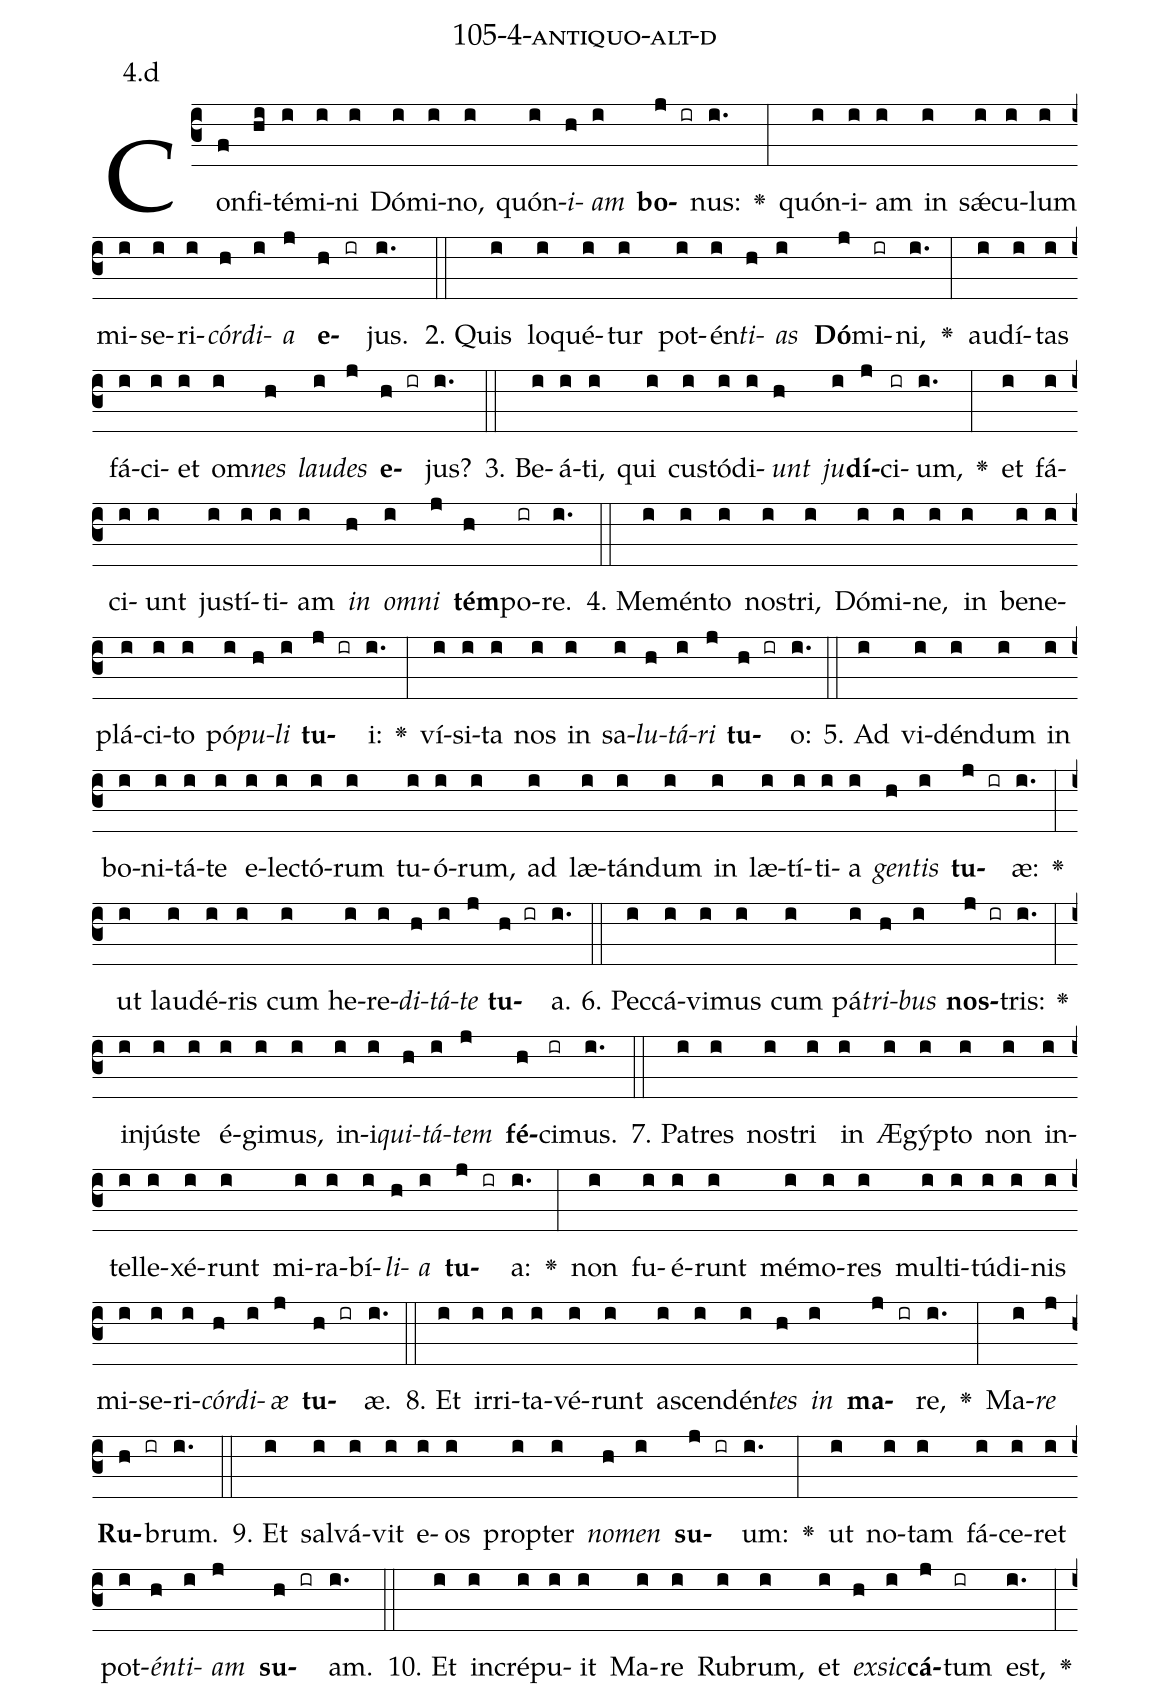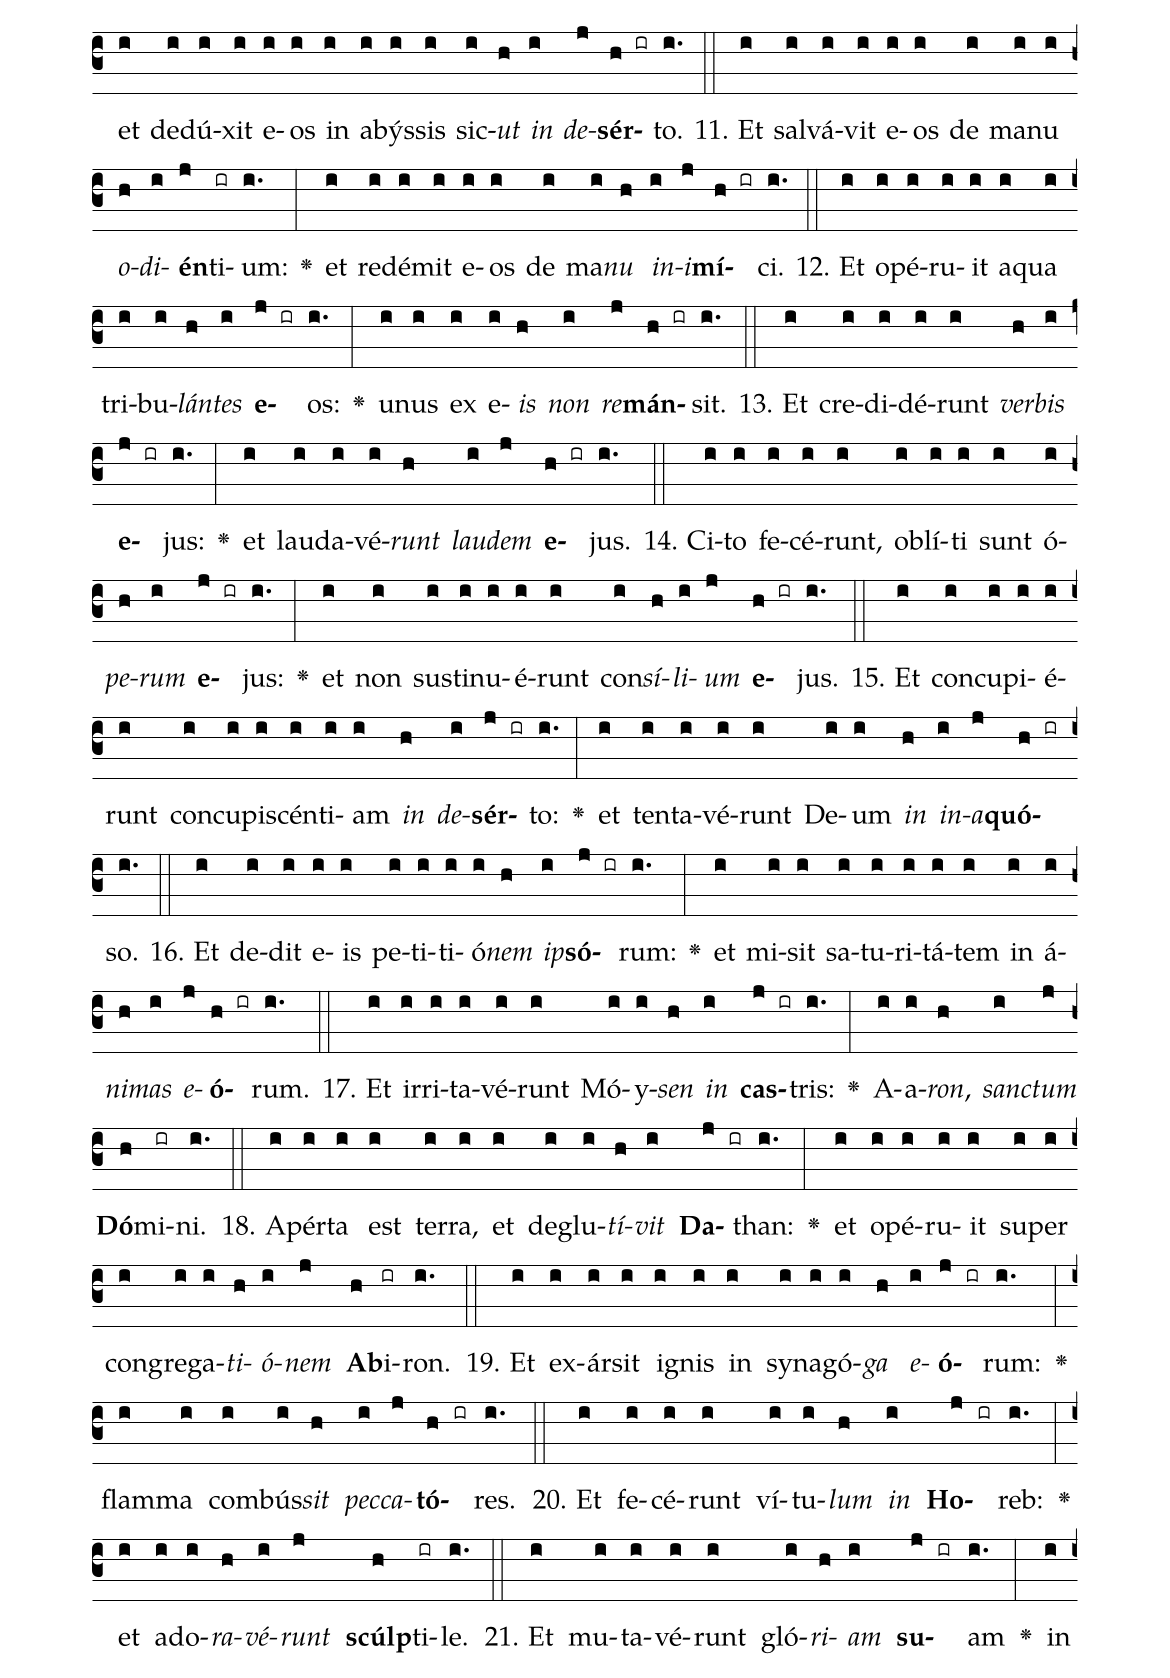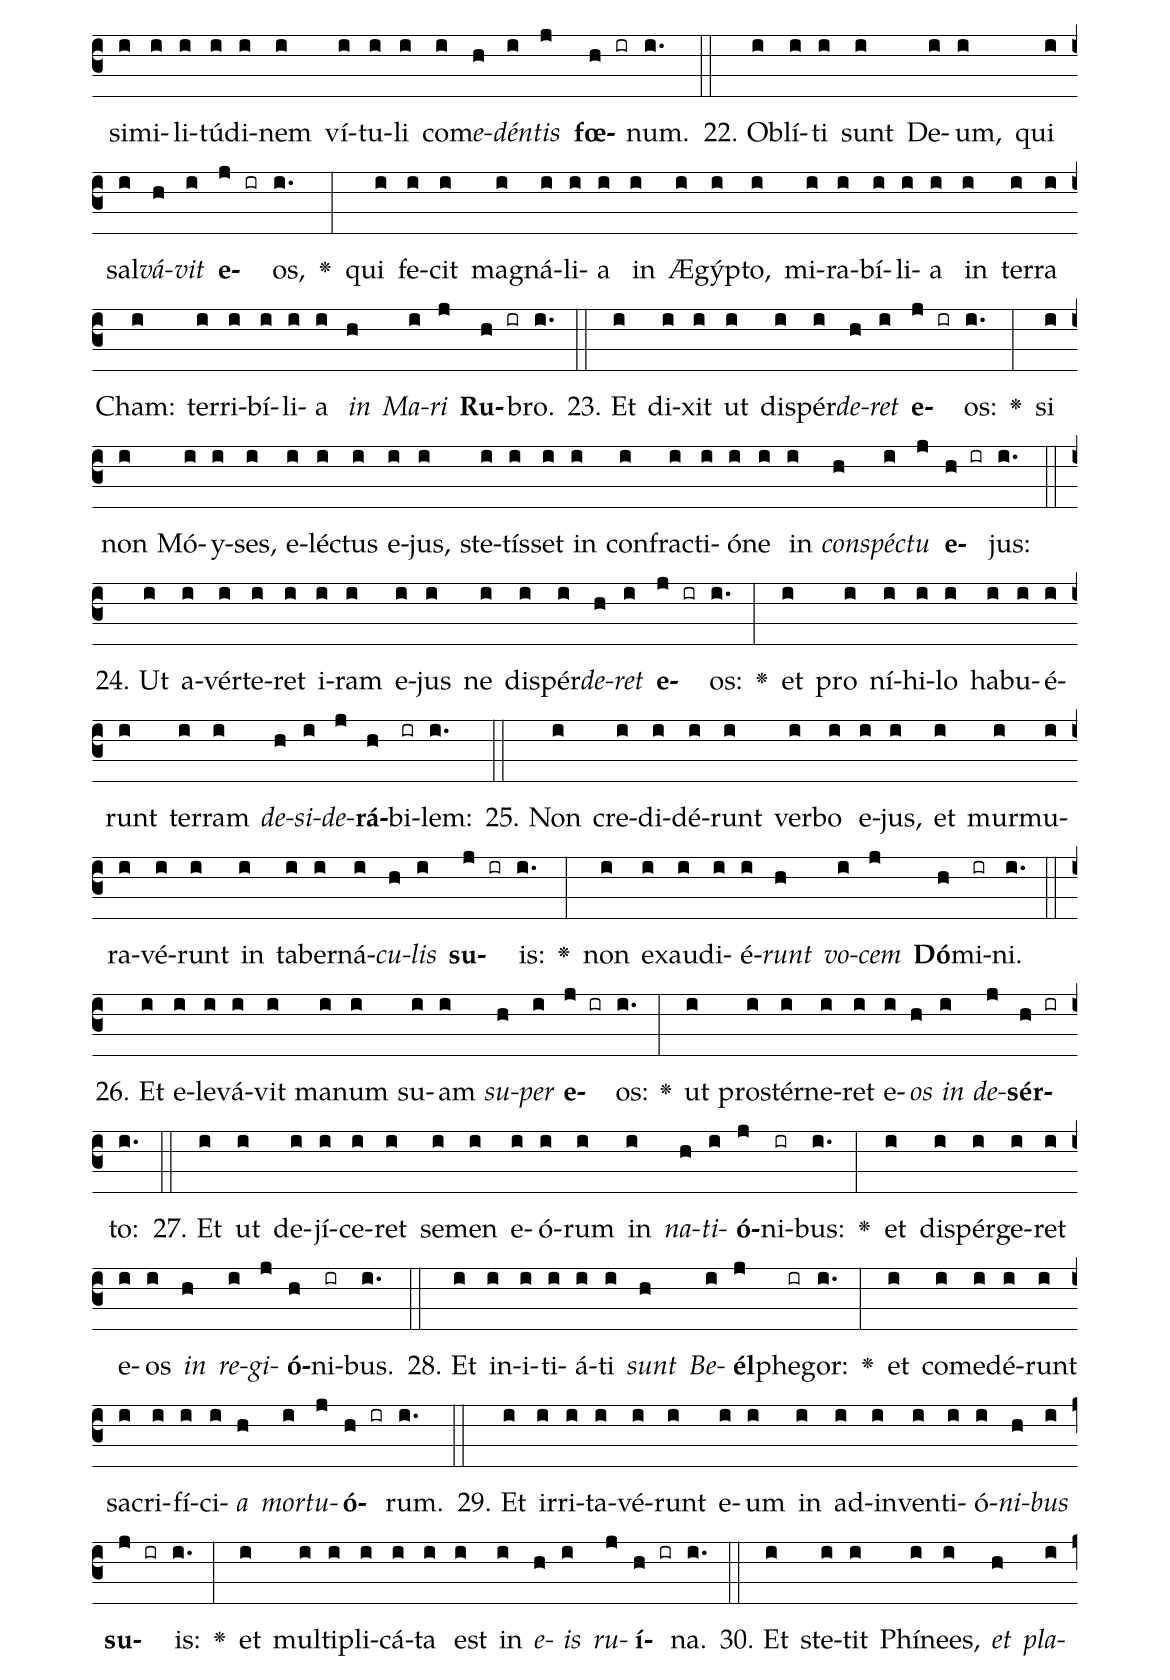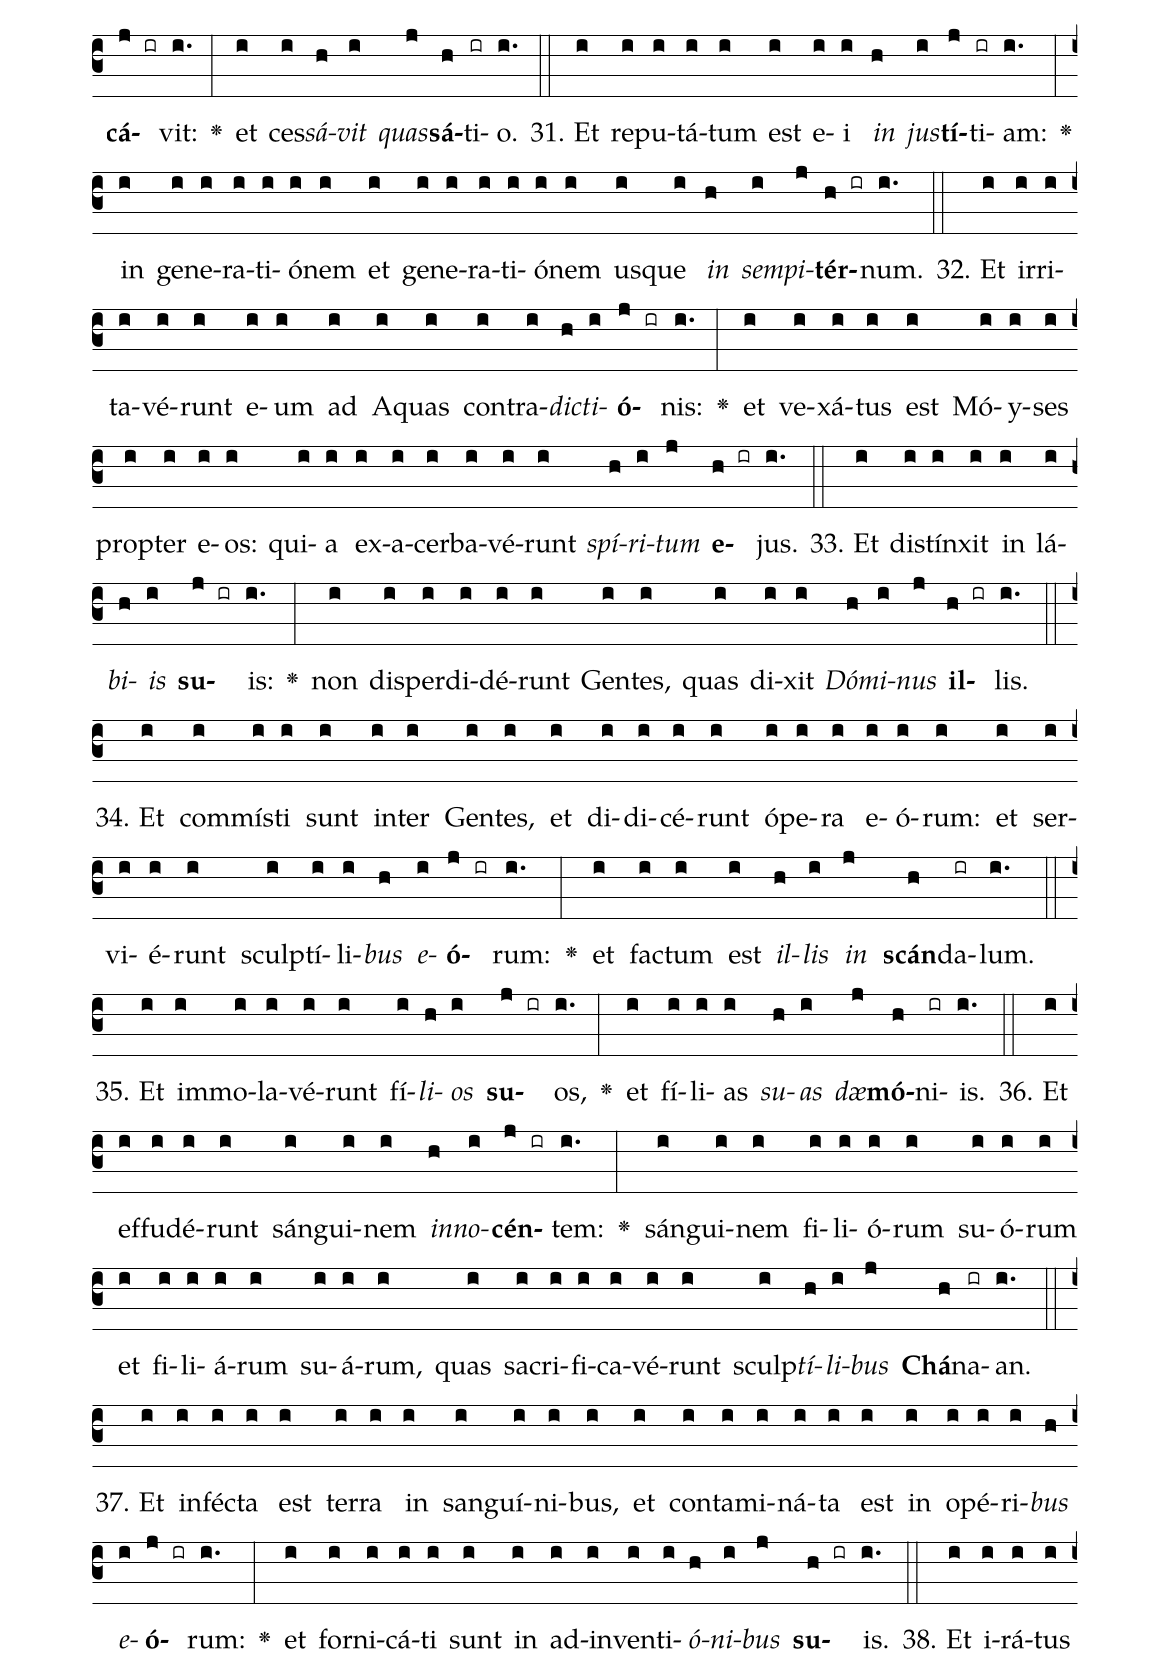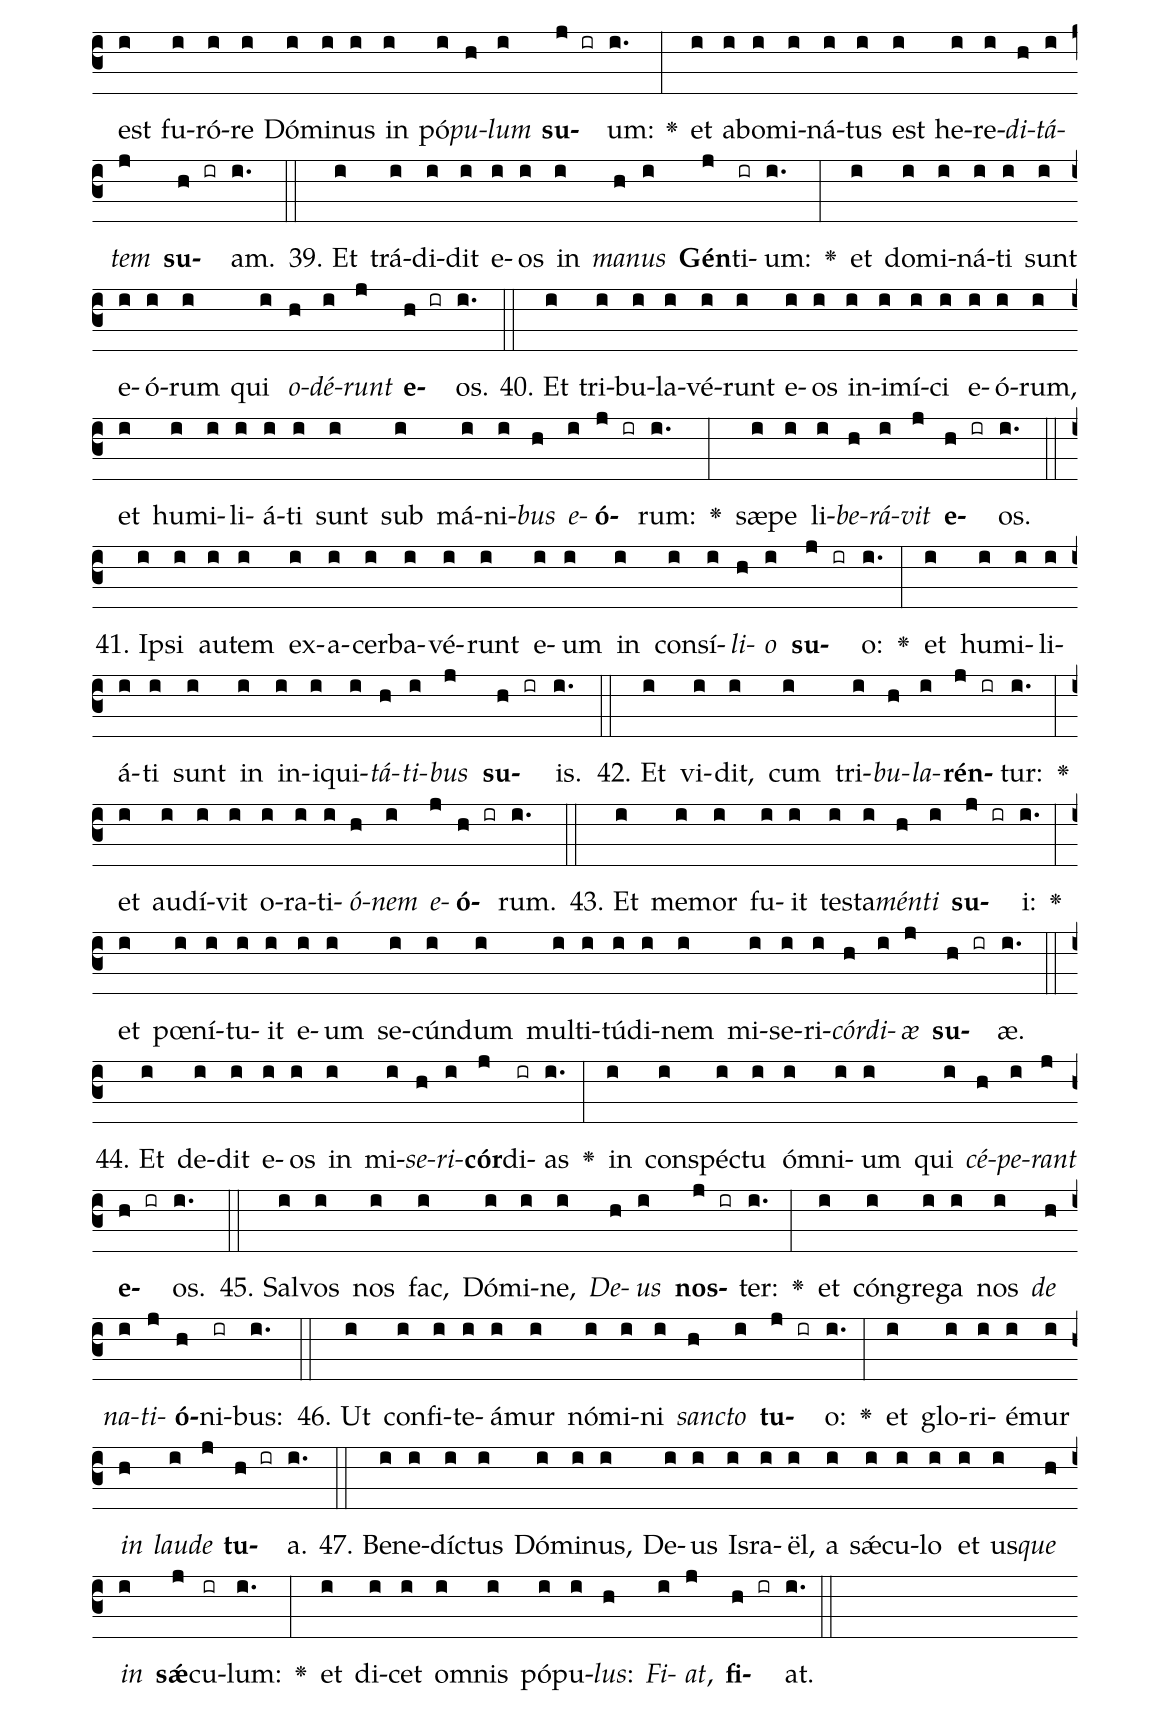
name: 105-4-antiquo-alt-d;
annotation: 4.d;
%%
(c3)Con(f)fi(hi)té(i)mi(i)ni(i) Dó(i)mi(i)no,(i) quón(i)<i>i</i>(h)<i>am</i>(i) <b>bo</b>(j ir)nus:(i.) <v>\greheightstar</v>(:) quón(i)i(i)am(i) in(i) sǽ(i)cu(i)lum(i) mi(i)se(i)ri(i)<i>cór</i>(h)<i>di</i>(i)<i>a</i>(j) <b>e</b>(h ir)jus.(i.) (::)
2. Quis(i) lo(i)qué(i)tur(i) pot(i)én(i)<i>ti</i>(h)<i>as</i>(i) <b>Dó</b>(j)mi(ir)ni,(i.) <v>\greheightstar</v>(:) au(i)dí(i)tas(i) fá(i)ci(i)et(i) om(i)<i>nes</i>(h) <i>lau</i>(i)<i>des</i>(j) <b>e</b>(h ir)jus?(i.) (::)
3. Be(i)á(i)ti,(i) qui(i) cus(i)tó(i)di(i)<i>unt</i>(h) <i>ju</i>(i)<b>dí</b>(j)ci(ir)um,(i.) <v>\greheightstar</v>(:) et(i) fá(i)ci(i)unt(i) jus(i)tí(i)ti(i)am(i) <i>in</i>(h) <i>om</i>(i)<i>ni</i>(j) <b>tém</b>(h)po(ir)re.(i.) (::)
4. Me(i)mén(i)to(i) nos(i)tri,(i) Dó(i)mi(i)ne,(i) in(i) be(i)ne(i)plá(i)ci(i)to(i) pó(i)<i>pu</i>(h)<i>li</i>(i) <b>tu</b>(j ir)i:(i.) <v>\greheightstar</v>(:) ví(i)si(i)ta(i) nos(i) in(i) sa(i)<i>lu</i>(h)<i>tá</i>(i)<i>ri</i>(j) <b>tu</b>(h ir)o:(i.) (::)
5. Ad(i) vi(i)dén(i)dum(i) in(i) bo(i)ni(i)tá(i)te(i) e(i)lec(i)tó(i)rum(i) tu(i)ó(i)rum,(i) ad(i) læ(i)tán(i)dum(i) in(i) læ(i)tí(i)ti(i)a(i) <i>gen</i>(h)<i>tis</i>(i) <b>tu</b>(j ir)æ:(i.) <v>\greheightstar</v>(:) ut(i) lau(i)dé(i)ris(i) cum(i) he(i)re(i)<i>di</i>(h)<i>tá</i>(i)<i>te</i>(j) <b>tu</b>(h ir)a.(i.) (::)
6. Pec(i)cá(i)vi(i)mus(i) cum(i) pá(i)<i>tri</i>(h)<i>bus</i>(i) <b>nos</b>(j ir)tris:(i.) <v>\greheightstar</v>(:) in(i)jús(i)te(i) é(i)gi(i)mus,(i) in(i)i(i)<i>qui</i>(h)<i>tá</i>(i)<i>tem</i>(j) <b>fé</b>(h)ci(ir)mus.(i.) (::)
7. Pa(i)tres(i) nos(i)tri(i) in(i) Æ(i)gýp(i)to(i) non(i) in(i)tel(i)le(i)xé(i)runt(i) mi(i)ra(i)bí(i)<i>li</i>(h)<i>a</i>(i) <b>tu</b>(j ir)a:(i.) <v>\greheightstar</v>(:) non(i) fu(i)é(i)runt(i) mé(i)mo(i)res(i) mul(i)ti(i)tú(i)di(i)nis(i) mi(i)se(i)ri(i)<i>cór</i>(h)<i>di</i>(i)<i>æ</i>(j) <b>tu</b>(h ir)æ.(i.) (::)
8. Et(i) ir(i)ri(i)ta(i)vé(i)runt(i) a(i)scen(i)dén(i)<i>tes</i>(h) <i>in</i>(i) <b>ma</b>(j ir)re,(i.) <v>\greheightstar</v>(:) Ma(i)<i>re</i>(j) <b>Ru</b>(h ir)brum.(i.) (::)
9. Et(i) sal(i)vá(i)vit(i) e(i)os(i) prop(i)ter(i) <i>no</i>(h)<i>men</i>(i) <b>su</b>(j ir)um:(i.) <v>\greheightstar</v>(:) ut(i) no(i)tam(i) fá(i)ce(i)ret(i) pot(i)<i>én</i>(h)<i>ti</i>(i)<i>am</i>(j) <b>su</b>(h ir)am.(i.) (::)
10. Et(i) in(i)cré(i)pu(i)it(i) Ma(i)re(i) Ru(i)brum,(i) et(i) <i>ex</i>(h)<i>sic</i>(i)<b>cá</b>(j)tum(ir) est,(i.) <v>\greheightstar</v>(:) et(i) de(i)dú(i)xit(i) e(i)os(i) in(i) a(i)býs(i)sis(i) sic(i)<i>ut</i>(h) <i>in</i>(i) <i>de</i>(j)<b>sér</b>(h ir)to.(i.) (::)
11. Et(i) sal(i)vá(i)vit(i) e(i)os(i) de(i) ma(i)nu(i) <i>o</i>(h)<i>di</i>(i)<b>én</b>(j)ti(ir)um:(i.) <v>\greheightstar</v>(:) et(i) red(i)é(i)mit(i) e(i)os(i) de(i) ma(i)<i>nu</i>(h) <i>in</i>(i)<i>i</i>(j)<b>mí</b>(h ir)ci.(i.) (::)
12. Et(i) o(i)pé(i)ru(i)it(i) a(i)qua(i) tri(i)bu(i)<i>lán</i>(h)<i>tes</i>(i) <b>e</b>(j ir)os:(i.) <v>\greheightstar</v>(:) u(i)nus(i) ex(i) e(i)<i>is</i>(h) <i>non</i>(i) <i>re</i>(j)<b>mán</b>(h ir)sit.(i.) (::)
13. Et(i) cre(i)di(i)dé(i)runt(i) <i>ver</i>(h)<i>bis</i>(i) <b>e</b>(j ir)jus:(i.) <v>\greheightstar</v>(:) et(i) lau(i)da(i)vé(i)<i>runt</i>(h) <i>lau</i>(i)<i>dem</i>(j) <b>e</b>(h ir)jus.(i.) (::)
14. Ci(i)to(i) fe(i)cé(i)runt,(i) ob(i)lí(i)ti(i) sunt(i) ó(i)<i>pe</i>(h)<i>rum</i>(i) <b>e</b>(j ir)jus:(i.) <v>\greheightstar</v>(:) et(i) non(i) sus(i)ti(i)nu(i)é(i)runt(i) con(i)<i>sí</i>(h)<i>li</i>(i)<i>um</i>(j) <b>e</b>(h ir)jus.(i.) (::)
15. Et(i) con(i)cu(i)pi(i)é(i)runt(i) con(i)cu(i)pi(i)scén(i)ti(i)am(i) <i>in</i>(h) <i>de</i>(i)<b>sér</b>(j ir)to:(i.) <v>\greheightstar</v>(:) et(i) ten(i)ta(i)vé(i)runt(i) De(i)um(i) <i>in</i>(h) <i>in</i>(i)<i>a</i>(j)<b>quó</b>(h ir)so.(i.) (::)
16. Et(i) de(i)dit(i) e(i)is(i) pe(i)ti(i)ti(i)ó(i)<i>nem</i>(h) <i>ip</i>(i)<b>só</b>(j ir)rum:(i.) <v>\greheightstar</v>(:) et(i) mi(i)sit(i) sa(i)tu(i)ri(i)tá(i)tem(i) in(i) á(i)<i>ni</i>(h)<i>mas</i>(i) <i>e</i>(j)<b>ó</b>(h ir)rum.(i.) (::)
17. Et(i) ir(i)ri(i)ta(i)vé(i)runt(i) Mó(i)y(i)<i>sen</i>(h) <i>in</i>(i) <b>cas</b>(j ir)tris:(i.) <v>\greheightstar</v>(:) A(i)a(i)<i>ron</i>,(h) <i>sanc</i>(i)<i>tum</i>(j) <b>Dó</b>(h)mi(ir)ni.(i.) (::)
18. A(i)pér(i)ta(i) est(i) ter(i)ra,(i) et(i) de(i)glu(i)<i>tí</i>(h)<i>vit</i>(i) <b>Da</b>(j ir)than:(i.) <v>\greheightstar</v>(:) et(i) o(i)pé(i)ru(i)it(i) su(i)per(i) con(i)gre(i)ga(i)<i>ti</i>(h)<i>ó</i>(i)<i>nem</i>(j) <b>Ab</b>(h)i(ir)ron.(i.) (::)
19. Et(i) ex(i)ár(i)sit(i) i(i)gnis(i) in(i) sy(i)na(i)gó(i)<i>ga</i>(h) <i>e</i>(i)<b>ó</b>(j ir)rum:(i.) <v>\greheightstar</v>(:) flam(i)ma(i) com(i)bús(i)<i>sit</i>(h) <i>pec</i>(i)<i>ca</i>(j)<b>tó</b>(h ir)res.(i.) (::)
20. Et(i) fe(i)cé(i)runt(i) ví(i)tu(i)<i>lum</i>(h) <i>in</i>(i) <b>Ho</b>(j ir)reb:(i.) <v>\greheightstar</v>(:) et(i) ad(i)o(i)<i>ra</i>(h)<i>vé</i>(i)<i>runt</i>(j) <b>scúlp</b>(h)ti(ir)le.(i.) (::)
21. Et(i) mu(i)ta(i)vé(i)runt(i) gló(i)<i>ri</i>(h)<i>am</i>(i) <b>su</b>(j ir)am(i.) <v>\greheightstar</v>(:) in(i) si(i)mi(i)li(i)tú(i)di(i)nem(i) ví(i)tu(i)li(i) com(i)<i>e</i>(h)<i>dén</i>(i)<i>tis</i>(j) <b>fœ</b>(h ir)num.(i.) (::)
22. Ob(i)lí(i)ti(i) sunt(i) De(i)um,(i) qui(i) sal(i)<i>vá</i>(h)<i>vit</i>(i) <b>e</b>(j ir)os,(i.) <v>\greheightstar</v>(:) qui(i) fe(i)cit(i) ma(i)gná(i)li(i)a(i) in(i) Æ(i)gýp(i)to,(i) mi(i)ra(i)bí(i)li(i)a(i) in(i) ter(i)ra(i) Cham:(i) ter(i)ri(i)bí(i)li(i)a(i) <i>in</i>(h) <i>Ma</i>(i)<i>ri</i>(j) <b>Ru</b>(h ir)bro.(i.) (::)
23. Et(i) di(i)xit(i) ut(i) dis(i)pér(i)<i>de</i>(h)<i>ret</i>(i) <b>e</b>(j ir)os:(i.) <v>\greheightstar</v>(:) si(i) non(i) Mó(i)y(i)ses,(i) e(i)léc(i)tus(i) e(i)jus,(i) ste(i)tís(i)set(i) in(i) con(i)frac(i)ti(i)ó(i)ne(i) in(i) <i>con</i>(h)<i>spéc</i>(i)<i>tu</i>(j) <b>e</b>(h ir)jus:(i.) (::)
24. Ut(i) a(i)vér(i)te(i)ret(i) i(i)ram(i) e(i)jus(i) ne(i) dis(i)pér(i)<i>de</i>(h)<i>ret</i>(i) <b>e</b>(j ir)os:(i.) <v>\greheightstar</v>(:) et(i) pro(i) ní(i)hi(i)lo(i) ha(i)bu(i)é(i)runt(i) ter(i)ram(i) <i>de</i>(h)<i>si</i>(i)<i>de</i>(j)<b>rá</b>(h)bi(ir)lem:(i.) (::)
25. Non(i) cre(i)di(i)dé(i)runt(i) ver(i)bo(i) e(i)jus,(i) et(i) mur(i)mu(i)ra(i)vé(i)runt(i) in(i) ta(i)ber(i)ná(i)<i>cu</i>(h)<i>lis</i>(i) <b>su</b>(j ir)is:(i.) <v>\greheightstar</v>(:) non(i) ex(i)au(i)di(i)é(i)<i>runt</i>(h) <i>vo</i>(i)<i>cem</i>(j) <b>Dó</b>(h)mi(ir)ni.(i.) (::)
26. Et(i) e(i)le(i)vá(i)vit(i) ma(i)num(i) su(i)am(i) <i>su</i>(h)<i>per</i>(i) <b>e</b>(j ir)os:(i.) <v>\greheightstar</v>(:) ut(i) pro(i)stér(i)ne(i)ret(i) e(i)<i>os</i>(h) <i>in</i>(i) <i>de</i>(j)<b>sér</b>(h ir)to:(i.) (::)
27. Et(i) ut(i) de(i)jí(i)ce(i)ret(i) se(i)men(i) e(i)ó(i)rum(i) in(i) <i>na</i>(h)<i>ti</i>(i)<b>ó</b>(j)ni(ir)bus:(i.) <v>\greheightstar</v>(:) et(i) di(i)spér(i)ge(i)ret(i) e(i)os(i) <i>in</i>(h) <i>re</i>(i)<i>gi</i>(j)<b>ó</b>(h)ni(ir)bus.(i.) (::)
28. Et(i) in(i)i(i)ti(i)á(i)ti(i) <i>sunt</i>(h) <i>Be</i>(i)<b>él</b>(j)phe(ir)gor:(i.) <v>\greheightstar</v>(:) et(i) com(i)e(i)dé(i)runt(i) sa(i)cri(i)fí(i)ci(i)<i>a</i>(h) <i>mor</i>(i)<i>tu</i>(j)<b>ó</b>(h ir)rum.(i.) (::)
29. Et(i) ir(i)ri(i)ta(i)vé(i)runt(i) e(i)um(i) in(i) ad(i)in(i)ven(i)ti(i)ó(i)<i>ni</i>(h)<i>bus</i>(i) <b>su</b>(j ir)is:(i.) <v>\greheightstar</v>(:) et(i) mul(i)ti(i)pli(i)cá(i)ta(i) est(i) in(i) <i>e</i>(h)<i>is</i>(i) <i>ru</i>(j)<b>í</b>(h ir)na.(i.) (::)
30. Et(i) ste(i)tit(i) Phí(i)nees,(i) <i>et</i>(h) <i>pla</i>(i)<b>cá</b>(j ir)vit:(i.) <v>\greheightstar</v>(:) et(i) ces(i)<i>sá</i>(h)<i>vit</i>(i) <i>quas</i>(j)<b>sá</b>(h)ti(ir)o.(i.) (::)
31. Et(i) re(i)pu(i)tá(i)tum(i) est(i) e(i)i(i) <i>in</i>(h) <i>jus</i>(i)<b>tí</b>(j)ti(ir)am:(i.) <v>\greheightstar</v>(:) in(i) ge(i)ne(i)ra(i)ti(i)ó(i)nem(i) et(i) ge(i)ne(i)ra(i)ti(i)ó(i)nem(i) us(i)que(i) <i>in</i>(h) <i>sem</i>(i)<i>pi</i>(j)<b>tér</b>(h ir)num.(i.) (::)
32. Et(i) ir(i)ri(i)ta(i)vé(i)runt(i) e(i)um(i) ad(i) A(i)quas(i) con(i)tra(i)<i>dic</i>(h)<i>ti</i>(i)<b>ó</b>(j ir)nis:(i.) <v>\greheightstar</v>(:) et(i) ve(i)xá(i)tus(i) est(i) Mó(i)y(i)ses(i) prop(i)ter(i) e(i)os:(i) qui(i)a(i) ex(i)a(i)cer(i)ba(i)vé(i)runt(i) <i>spí</i>(h)<i>ri</i>(i)<i>tum</i>(j) <b>e</b>(h ir)jus.(i.) (::)
33. Et(i) di(i)stín(i)xit(i) in(i) lá(i)<i>bi</i>(h)<i>is</i>(i) <b>su</b>(j ir)is:(i.) <v>\greheightstar</v>(:) non(i) dis(i)per(i)di(i)dé(i)runt(i) Gen(i)tes,(i) quas(i) di(i)xit(i) <i>Dó</i>(h)<i>mi</i>(i)<i>nus</i>(j) <b>il</b>(h ir)lis.(i.) (::)
34. Et(i) com(i)mís(i)ti(i) sunt(i) in(i)ter(i) Gen(i)tes,(i) et(i) di(i)di(i)cé(i)runt(i) ó(i)pe(i)ra(i) e(i)ó(i)rum:(i) et(i) ser(i)vi(i)é(i)runt(i) sculp(i)tí(i)li(i)<i>bus</i>(h) <i>e</i>(i)<b>ó</b>(j ir)rum:(i.) <v>\greheightstar</v>(:) et(i) fac(i)tum(i) est(i) <i>il</i>(h)<i>lis</i>(i) <i>in</i>(j) <b>scán</b>(h)da(ir)lum.(i.) (::)
35. Et(i) im(i)mo(i)la(i)vé(i)runt(i) fí(i)<i>li</i>(h)<i>os</i>(i) <b>su</b>(j ir)os,(i.) <v>\greheightstar</v>(:) et(i) fí(i)li(i)as(i) <i>su</i>(h)<i>as</i>(i) <i>dæ</i>(j)<b>mó</b>(h)ni(ir)is.(i.) (::)
36. Et(i) ef(i)fu(i)dé(i)runt(i) sán(i)gui(i)nem(i) <i>in</i>(h)<i>no</i>(i)<b>cén</b>(j ir)tem:(i.) <v>\greheightstar</v>(:) sán(i)gui(i)nem(i) fi(i)li(i)ó(i)rum(i) su(i)ó(i)rum(i) et(i) fi(i)li(i)á(i)rum(i) su(i)á(i)rum,(i) quas(i) sa(i)cri(i)fi(i)ca(i)vé(i)runt(i) sculp(i)<i>tí</i>(h)<i>li</i>(i)<i>bus</i>(j) <b>Chá</b>(h)na(ir)an.(i.) (::)
37. Et(i) in(i)féc(i)ta(i) est(i) ter(i)ra(i) in(i) san(i)guí(i)ni(i)bus,(i) et(i) con(i)ta(i)mi(i)ná(i)ta(i) est(i) in(i) o(i)pé(i)ri(i)<i>bus</i>(h) <i>e</i>(i)<b>ó</b>(j ir)rum:(i.) <v>\greheightstar</v>(:) et(i) for(i)ni(i)cá(i)ti(i) sunt(i) in(i) ad(i)in(i)ven(i)ti(i)<i>ó</i>(h)<i>ni</i>(i)<i>bus</i>(j) <b>su</b>(h ir)is.(i.) (::)
38. Et(i) i(i)rá(i)tus(i) est(i) fu(i)ró(i)re(i) Dó(i)mi(i)nus(i) in(i) pó(i)<i>pu</i>(h)<i>lum</i>(i) <b>su</b>(j ir)um:(i.) <v>\greheightstar</v>(:) et(i) ab(i)o(i)mi(i)ná(i)tus(i) est(i) he(i)re(i)<i>di</i>(h)<i>tá</i>(i)<i>tem</i>(j) <b>su</b>(h ir)am.(i.) (::)
39. Et(i) trá(i)di(i)dit(i) e(i)os(i) in(i) <i>ma</i>(h)<i>nus</i>(i) <b>Gén</b>(j)ti(ir)um:(i.) <v>\greheightstar</v>(:) et(i) do(i)mi(i)ná(i)ti(i) sunt(i) e(i)ó(i)rum(i) qui(i) <i>o</i>(h)<i>dé</i>(i)<i>runt</i>(j) <b>e</b>(h ir)os.(i.) (::)
40. Et(i) tri(i)bu(i)la(i)vé(i)runt(i) e(i)os(i) in(i)i(i)mí(i)ci(i) e(i)ó(i)rum,(i) et(i) hu(i)mi(i)li(i)á(i)ti(i) sunt(i) sub(i) má(i)ni(i)<i>bus</i>(h) <i>e</i>(i)<b>ó</b>(j ir)rum:(i.) <v>\greheightstar</v>(:) sæ(i)pe(i) li(i)<i>be</i>(h)<i>rá</i>(i)<i>vit</i>(j) <b>e</b>(h ir)os.(i.) (::)
41. Ip(i)si(i) au(i)tem(i) ex(i)a(i)cer(i)ba(i)vé(i)runt(i) e(i)um(i) in(i) con(i)sí(i)<i>li</i>(h)<i>o</i>(i) <b>su</b>(j ir)o:(i.) <v>\greheightstar</v>(:) et(i) hu(i)mi(i)li(i)á(i)ti(i) sunt(i) in(i) in(i)i(i)qui(i)<i>tá</i>(h)<i>ti</i>(i)<i>bus</i>(j) <b>su</b>(h ir)is.(i.) (::)
42. Et(i) vi(i)dit,(i) cum(i) tri(i)<i>bu</i>(h)<i>la</i>(i)<b>rén</b>(j ir)tur:(i.) <v>\greheightstar</v>(:) et(i) au(i)dí(i)vit(i) o(i)ra(i)ti(i)<i>ó</i>(h)<i>nem</i>(i) <i>e</i>(j)<b>ó</b>(h ir)rum.(i.) (::)
43. Et(i) me(i)mor(i) fu(i)it(i) tes(i)ta(i)<i>mén</i>(h)<i>ti</i>(i) <b>su</b>(j ir)i:(i.) <v>\greheightstar</v>(:) et(i) pœ(i)ní(i)tu(i)it(i) e(i)um(i) se(i)cún(i)dum(i) mul(i)ti(i)tú(i)di(i)nem(i) mi(i)se(i)ri(i)<i>cór</i>(h)<i>di</i>(i)<i>æ</i>(j) <b>su</b>(h ir)æ.(i.) (::)
44. Et(i) de(i)dit(i) e(i)os(i) in(i) mi(i)<i>se</i>(h)<i>ri</i>(i)<b>cór</b>(j)di(ir)as(i.) <v>\greheightstar</v>(:) in(i) con(i)spéc(i)tu(i) óm(i)ni(i)um(i) qui(i) <i>cé</i>(h)<i>pe</i>(i)<i>rant</i>(j) <b>e</b>(h ir)os.(i.) (::)
45. Sal(i)vos(i) nos(i) fac,(i) Dó(i)mi(i)ne,(i) <i>De</i>(h)<i>us</i>(i) <b>nos</b>(j ir)ter:(i.) <v>\greheightstar</v>(:) et(i) cón(i)gre(i)ga(i) nos(i) <i>de</i>(h) <i>na</i>(i)<i>ti</i>(j)<b>ó</b>(h)ni(ir)bus:(i.) (::)
46. Ut(i) con(i)fi(i)te(i)á(i)mur(i) nó(i)mi(i)ni(i) <i>sanc</i>(h)<i>to</i>(i) <b>tu</b>(j ir)o:(i.) <v>\greheightstar</v>(:) et(i) glo(i)ri(i)é(i)mur(i) <i>in</i>(h) <i>lau</i>(i)<i>de</i>(j) <b>tu</b>(h ir)a.(i.) (::)
47. Be(i)ne(i)díc(i)tus(i) Dó(i)mi(i)nus,(i) De(i)us(i) Is(i)ra(i)ël,(i) a(i) sǽ(i)cu(i)lo(i) et(i) us(i)<i>que</i>(h) <i>in</i>(i) <b>sǽ</b>(j)cu(ir)lum:(i.) <v>\greheightstar</v>(:) et(i) di(i)cet(i) om(i)nis(i) pó(i)pu(i)<i>lus</i>:(h) <i>Fi</i>(i)<i>at</i>,(j) <b>fi</b>(h ir)at.(i.) (::)
